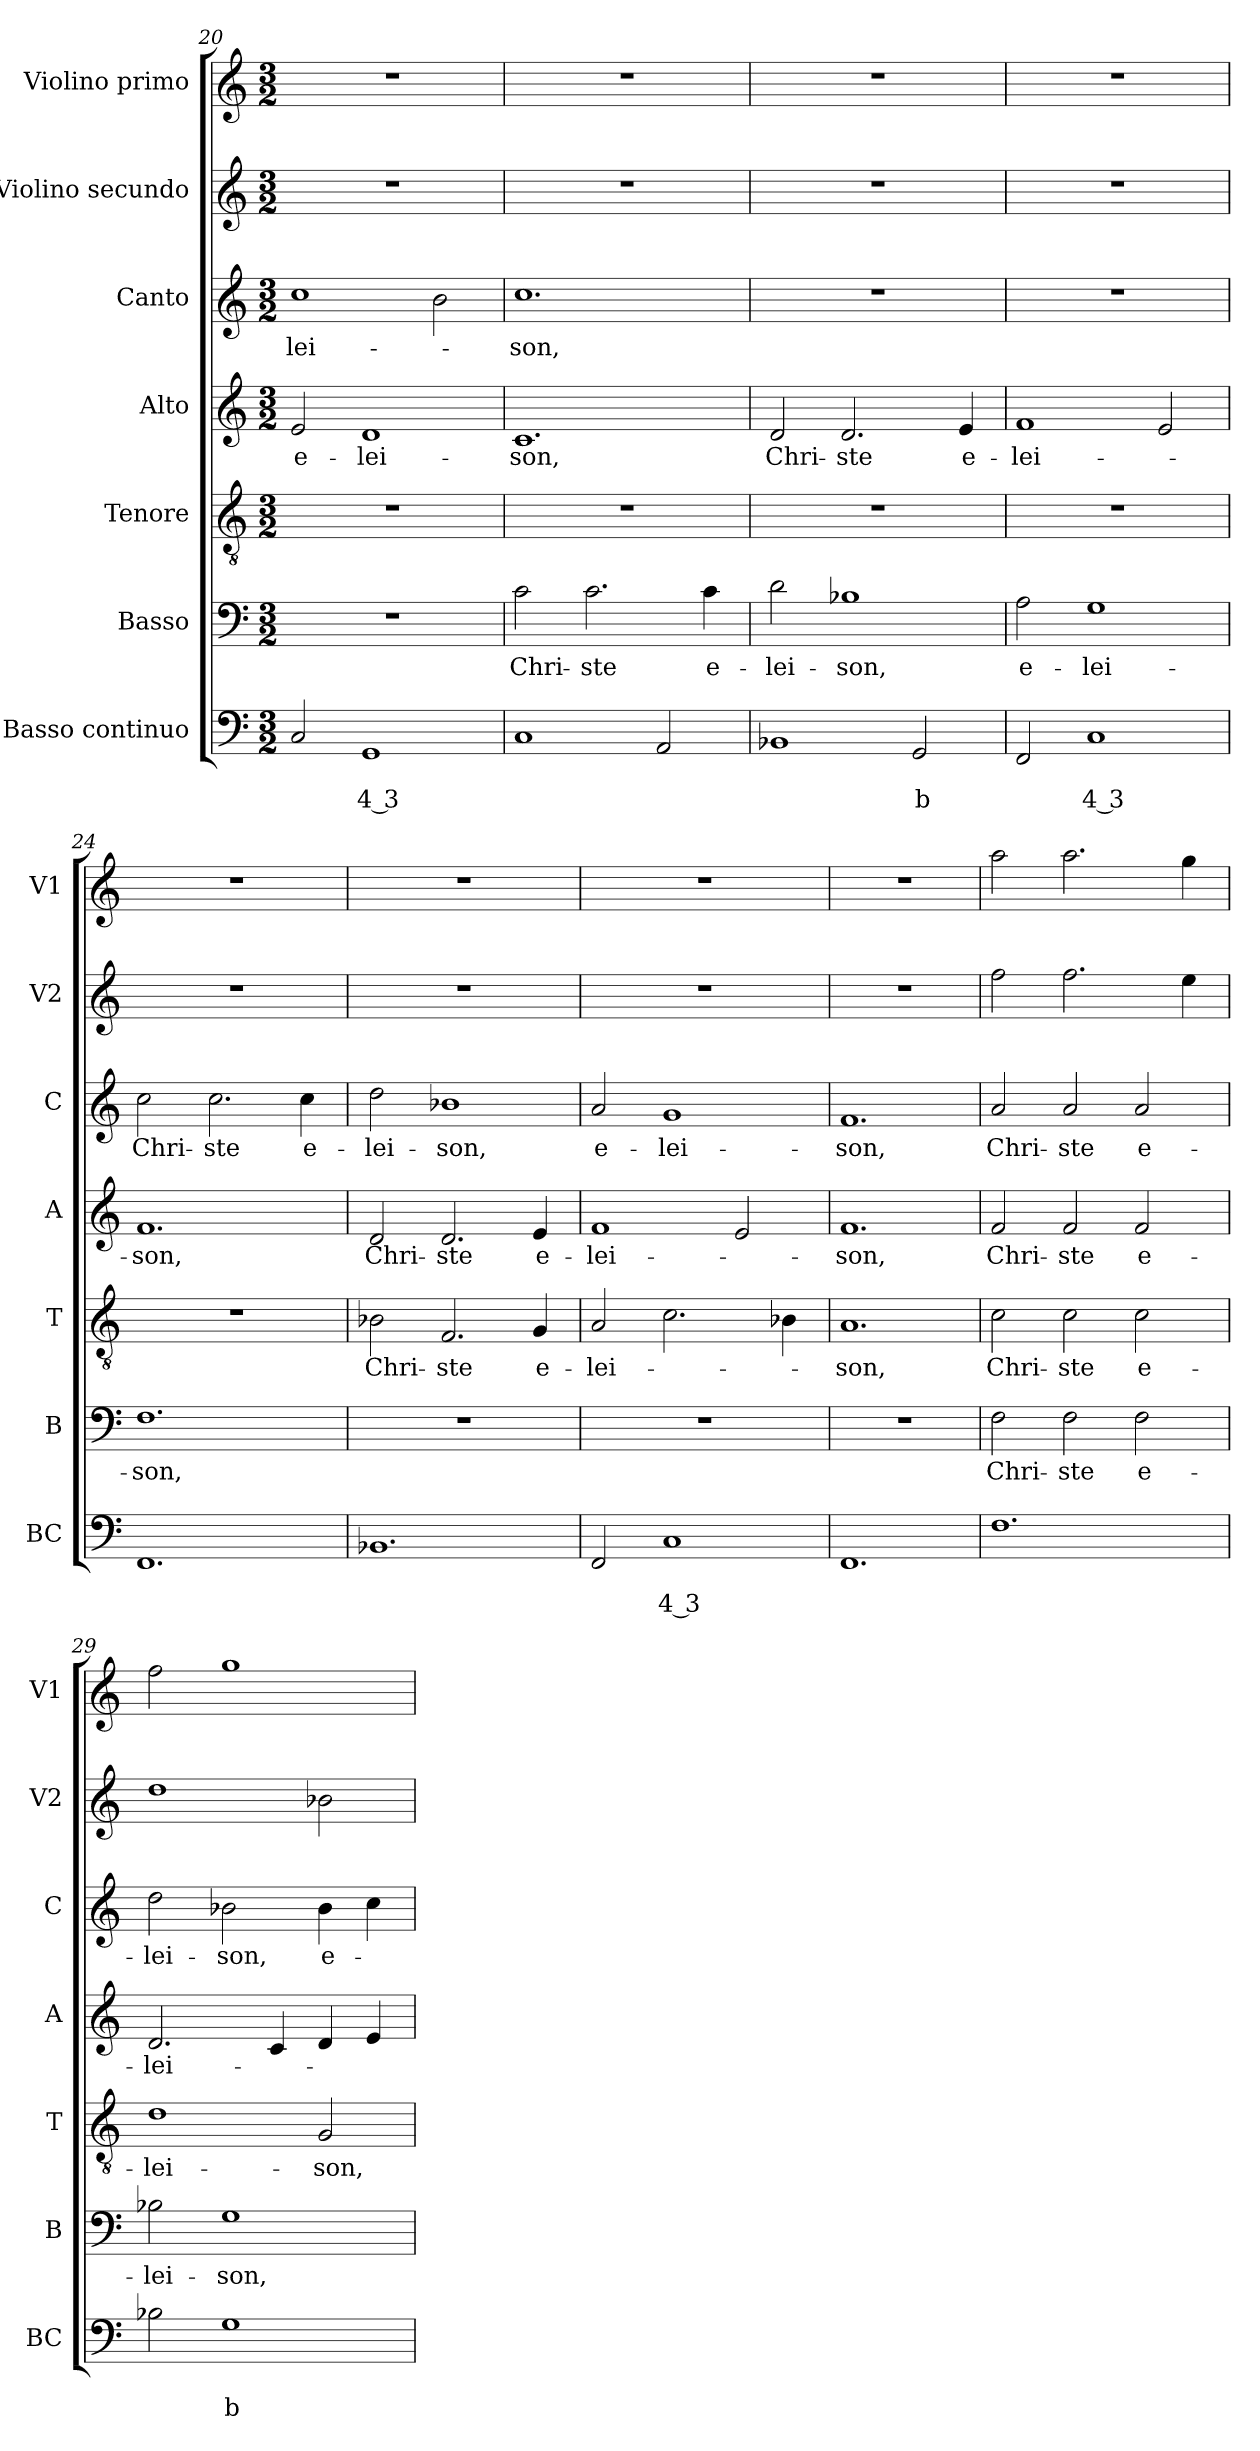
**kern	**text	**text	**kern	**text	**kern	**text	**kern	**text	**kern	**text	**kern	**kern
*part7	*part7	*part7	*part6	*part6	*part5	*part5	*part4	*part4	*part3	*part3	*part2	*part1
*staff7	*staff7	*staff7	*staff6	*staff6	*staff5	*staff5	*staff4	*staff4	*staff3	*staff3	*staff2	*staff1
*I"Basso continuo	*	*	*I"Basso	*	*I"Tenore	*	*I"Alto	*	*I"Canto	*	*I"Violino secundo	*I"Violino primo
*I'BC	*	*	*I'B	*	*I'T	*	*I'A	*	*I'C	*	*I'V2	*I'V1
*clefF4	*	*	*clefF4	*	*clefGv2	*	*clefG2	*	*clefG2	*	*clefG2	*clefG2
*k[]	*	*	*k[]	*	*k[]	*	*k[]	*	*k[]	*	*k[]	*k[]
*C:	*	*	*C:	*	*C:	*	*C:	*	*C:	*	*C:	*C:
*M3/2	*	*	*M3/2	*	*M3/2	*	*M3/2	*	*M3/2	*	*M3/2	*M3/2
=20	=20	=20	=20	=20	=20	=20	=20	=20	=20	=20	=20	=20
!	!	!	!	!	!	!	!	!LO:LY:b	!	!LO:LY:b	!	!
2C/	.	.	1.r	.	1.r	.	2e/	e-	1cc	-lei-	1.r	1.r
!	!	!LO:LY:b	!	!	!	!	!	!LO:LY:b	!	!	!	!
1GG	.	4 3	.	.	.	.	1d	-lei-	.	.	.	.
.	.	.	.	.	.	.	.	.	2b\	.	.	.
=21	=21	=21	=21	=21	=21	=21	=21	=21	=21	=21	=21	=21
!	!	!	!	!LO:LY:b	!	!	!	!LO:LY:b	!	!LO:LY:b	!	!
1C	.	.	2c\	Chri-	1.r	.	1.c	-son,	1.cc	-son,	1.r	1.r
!	!	!	!	!LO:LY:b	!	!	!	!	!	!	!	!
.	.	.	2.c\	-ste	.	.	.	.	.	.	.	.
2AA/	.	.	.	.	.	.	.	.	.	.	.	.
!	!	!	!	!LO:LY:b	!	!	!	!	!	!	!	!
.	.	.	4c\	e-	.	.	.	.	.	.	.	.
=22	=22	=22	=22	=22	=22	=22	=22	=22	=22	=22	=22	=22
!	!	!	!	!LO:LY:b	!	!	!	!LO:LY:b	!	!	!	!
1BB-X	.	.	2d\	-lei-	1.r	.	2d/	Chri-	1.r	.	1.r	1.r
!	!	!	!	!LO:LY:b	!	!	!	!LO:LY:b	!	!	!	!
.	.	.	1B-X	-son,	.	.	2.d/	-ste	.	.	.	.
!	!	!LO:LY:b	!	!	!	!	!	!	!	!	!	!
2GG/	.	b	.	.	.	.	.	.	.	.	.	.
!	!	!	!	!	!	!	!	!LO:LY:b	!	!	!	!
.	.	.	.	.	.	.	4e/	e-	.	.	.	.
=23	=23	=23	=23	=23	=23	=23	=23	=23	=23	=23	=23	=23
!	!	!	!	!LO:LY:b	!	!	!	!LO:LY:b	!	!	!	!
2FF/	.	.	2A\	e-	1.r	.	1f	-lei-	1.r	.	1.r	1.r
!	!	!LO:LY:b	!	!LO:LY:b	!	!	!	!	!	!	!	!
1C	.	4 3	1G	-lei-	.	.	.	.	.	.	.	.
.	.	.	.	.	.	.	2e/	.	.	.	.	.
!!LO:PB:g=z
=24	=24	=24	=24	=24	=24	=24	=24	=24	=24	=24	=24	=24
!	!	!	!	!LO:LY:b	!	!	!	!LO:LY:b	!	!LO:LY:b	!	!
1.FF	.	.	1.F	-son,	1.r	.	1.f	-son,	2cc\	Chri-	1.r	1.r
!	!	!	!	!	!	!	!	!	!	!LO:LY:b	!	!
.	.	.	.	.	.	.	.	.	2.cc\	-ste	.	.
!	!	!	!	!	!	!	!	!	!	!LO:LY:b	!	!
.	.	.	.	.	.	.	.	.	4cc\	e-	.	.
=25	=25	=25	=25	=25	=25	=25	=25	=25	=25	=25	=25	=25
!	!	!	!	!	!	!LO:LY:b	!	!LO:LY:b	!	!LO:LY:b	!	!
1.BB-X	.	.	1.r	.	2B-X\	Chri-	2d/	Chri-	2dd\	-lei-	1.r	1.r
!	!	!	!	!	!	!LO:LY:b	!	!LO:LY:b	!	!LO:LY:b	!	!
.	.	.	.	.	2.F/	-ste	2.d/	-ste	1b-X	-son,	.	.
!	!	!	!	!	!	!LO:LY:b	!	!LO:LY:b	!	!	!	!
.	.	.	.	.	4G/	e-	4e/	e-	.	.	.	.
=26	=26	=26	=26	=26	=26	=26	=26	=26	=26	=26	=26	=26
!	!	!	!	!	!	!LO:LY:b	!	!LO:LY:b	!	!LO:LY:b	!	!
2FF/	.	.	1.r	.	2A/	-lei-	1f	-lei-	2a/	e-	1.r	1.r
!	!	!LO:LY:b	!	!	!	!	!	!	!	!LO:LY:b	!	!
1C	.	4 3	.	.	2.c\	.	.	.	1g	-lei-	.	.
.	.	.	.	.	.	.	2e/	.	.	.	.	.
.	.	.	.	.	4B-X\	.	.	.	.	.	.	.
=27	=27	=27	=27	=27	=27	=27	=27	=27	=27	=27	=27	=27
!	!	!	!	!	!	!LO:LY:b	!	!LO:LY:b	!	!LO:LY:b	!	!
1.FF	.	.	1.r	.	1.A	-son,	1.f	-son,	1.f	-son,	1.r	1.r
=28	=28	=28	=28	=28	=28	=28	=28	=28	=28	=28	=28	=28
!	!	!	!	!LO:LY:b	!	!LO:LY:b	!	!LO:LY:b	!	!LO:LY:b	!	!
1.F	.	.	2F\	Chri-	2c\	Chri-	2f/	Chri-	2a/	Chri-	2ff\	2aa\
!	!	!	!	!LO:LY:b	!	!LO:LY:b	!	!LO:LY:b	!	!LO:LY:b	!	!
.	.	.	2F\	-ste	2c\	-ste	2f/	-ste	2a/	-ste	2.ff\	2.aa\
!	!	!	!	!LO:LY:b	!	!LO:LY:b	!	!LO:LY:b	!	!LO:LY:b	!	!
.	.	.	2F\	e-	2c\	e-	2f/	e-	2a/	e-	.	.
.	.	.	.	.	.	.	.	.	.	.	4ee\	4gg\
=29	=29	=29	=29	=29	=29	=29	=29	=29	=29	=29	=29	=29
!	!	!	!	!LO:LY:b	!	!LO:LY:b	!	!LO:LY:b	!	!LO:LY:b	!	!
2B-X\	.	.	2B-X\	-lei-	1d	-lei-	2.d/	-lei-	2dd\	-lei-	1dd	2ff\
!	!	!LO:LY:b	!	!LO:LY:b	!	!	!	!	!	!LO:LY:b	!	!
1G	.	b	1G	-son,	.	.	.	.	2b-X\	-son,	.	1gg
.	.	.	.	.	.	.	4c/	.	.	.	.	.
!	!	!	!	!	!	!LO:LY:b	!	!	!	!LO:LY:b	!	!
.	.	.	.	.	2G/	-son,	4d/	.	4b-\	e-	2b-X\	.
.	.	.	.	.	.	.	4e/	.	4cc\	.	.	.
=	=	=	=	=	=	=	=	=	=	=	=	=
*-	*-	*-	*-	*-	*-	*-	*-	*-	*-	*-	*-	*-
